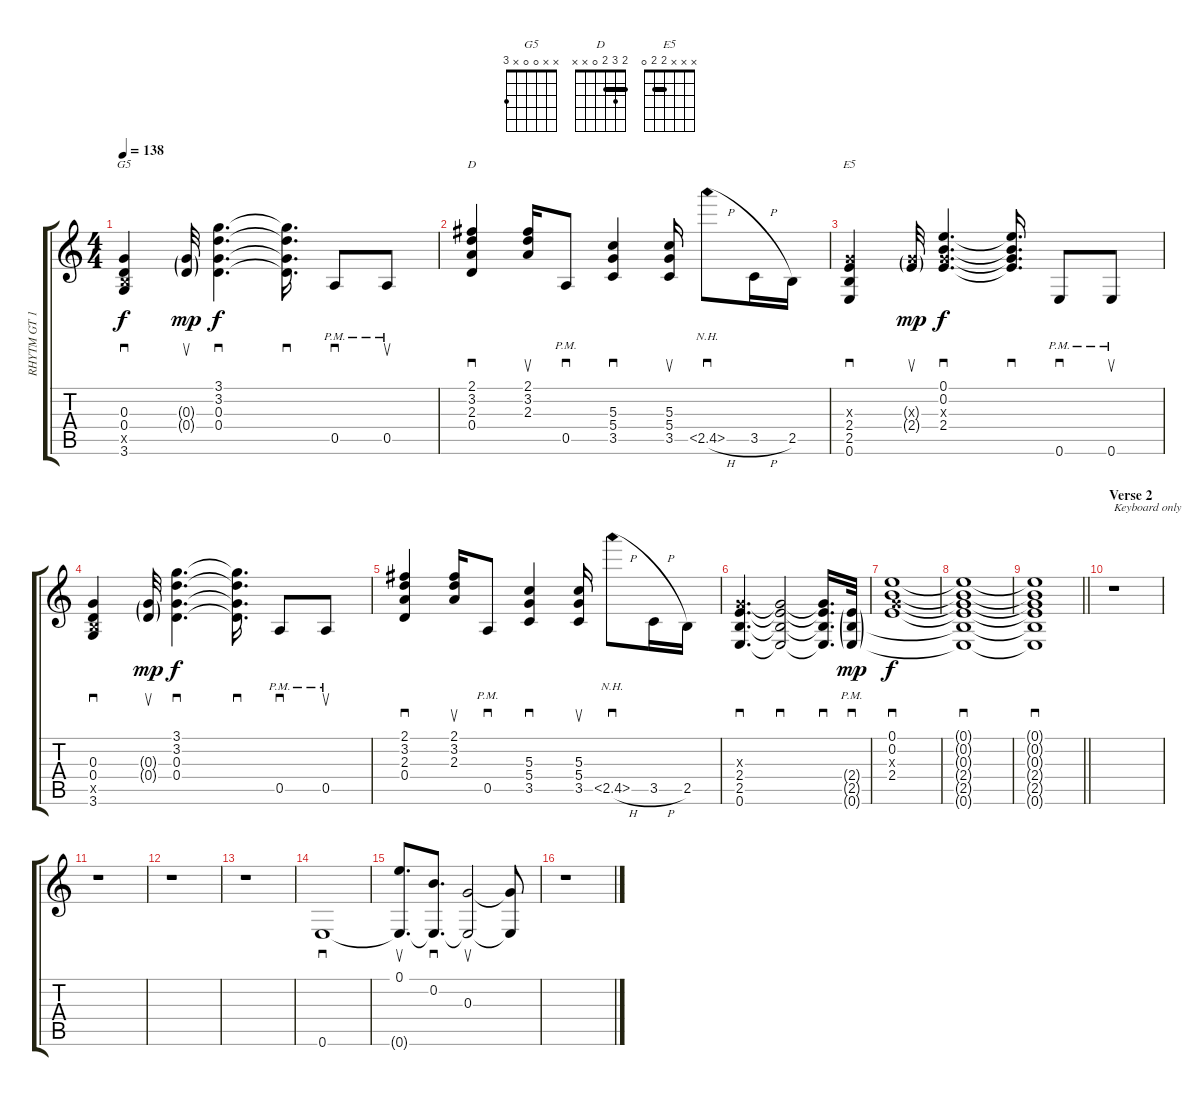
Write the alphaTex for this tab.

\track ("RHYTM GT 1" "RHYTM GT 1") {instrument distortionguitar}
\staff {score tabs}
\tuning (E4 B3 G3 D3 A2 E2) {hide}
\chord ("G5" x x 0 0 x 3)
\chord ("D" 2 3 2 0 x x) {barre 2}
\chord ("E5" x x x 2 2 0) {barre 2}
\ts (4 4)
\tempo 138
\clef g2
\ks c
(0.3 0.4 2.5{x} 3.6).4{sd ch "G5" dy f} (0.3{g} 0.4{g}).32{su dy mp} (3.1 3.2 0.3 0.4).4{d sd dy f} (3.1{t} 3.2{t} 0.3{t} 0.4{t}).16{d sd} 0.5{pm}.8{sd} 0.5{pm}.8{su} |
(2.1 3.2 2.3 0.4).4{sd ch "D"} (2.1 3.2 2.3).16{su} 0.5{pm}.8{sd} (5.3 5.4 3.5).4{sd} (5.3 5.4 3.5).16{su} 2.5{nh h}.8{sd} 3.5{h}.16 2.5.16 |
(0.3{x} 2.4 2.5 0.6).4{sd ch "E5"} (0.3{g x} 2.4{g}).32{su dy mp} (0.1 0.2 0.3{x} 2.4).4{d sd dy f} (0.1{t} 0.2{t} 0.3{t} 2.4{t}).16{d sd} 0.6{pm}.8{sd} 0.6{pm}.8{su} |
(0.3 0.4 2.5{x} 3.6).4{sd} (0.3{g} 0.4{g}).32{su dy mp} (3.1 3.2 0.3 0.4).4{d sd dy f} (3.1{t} 3.2{t} 0.3{t} 0.4{t}).16{d sd} 0.5{pm}.8{sd} 0.5{pm}.8{su} |
(2.1 3.2 2.3 0.4).4{sd} (2.1 3.2 2.3).16{su} 0.5{pm}.8{sd} (5.3 5.4 3.5).4{sd} (5.3 5.4 3.5).16{su} 2.5{nh h}.8{sd} 3.5{h}.16 2.5.16 |
(0.3{x} 2.4 2.5 0.6).4{d sd} (0.3{t} 2.4{t} 2.5{t} 0.6{t}).2{sd} (0.3{t} 2.4{t} 2.5{t} 0.6{t}).16{d sd} (2.4{g} 2.5{g} 0.6{g pm}).32{sd dy mp} |
(0.1 0.2 0.3{x} 2.4).1{sd dy f} |
(0.1{t} 0.2{t} 0.3{t} 2.4{t} 2.5{t} 0.6{t}).1{sd volume 3} |
\barLineRight lightlight
(0.1{t} 0.2{t} 0.3{t} 2.4{t} 2.5{t} 0.6{t}).1{sd volume 1} |
\section ("" "Verse 2")
r.1{txt "Keyboard only"} |
r.1 |
r.1{volume 12 instrument electricguitarclean} |
r.1 |
0.6.1{sd} |
(0.1 0.6{t}).8{d su} (0.2 0.6{t}).8{d sd} (0.3 0.6{t}).2{su} (0.3{t} 0.6{t}).8 |
r.1
